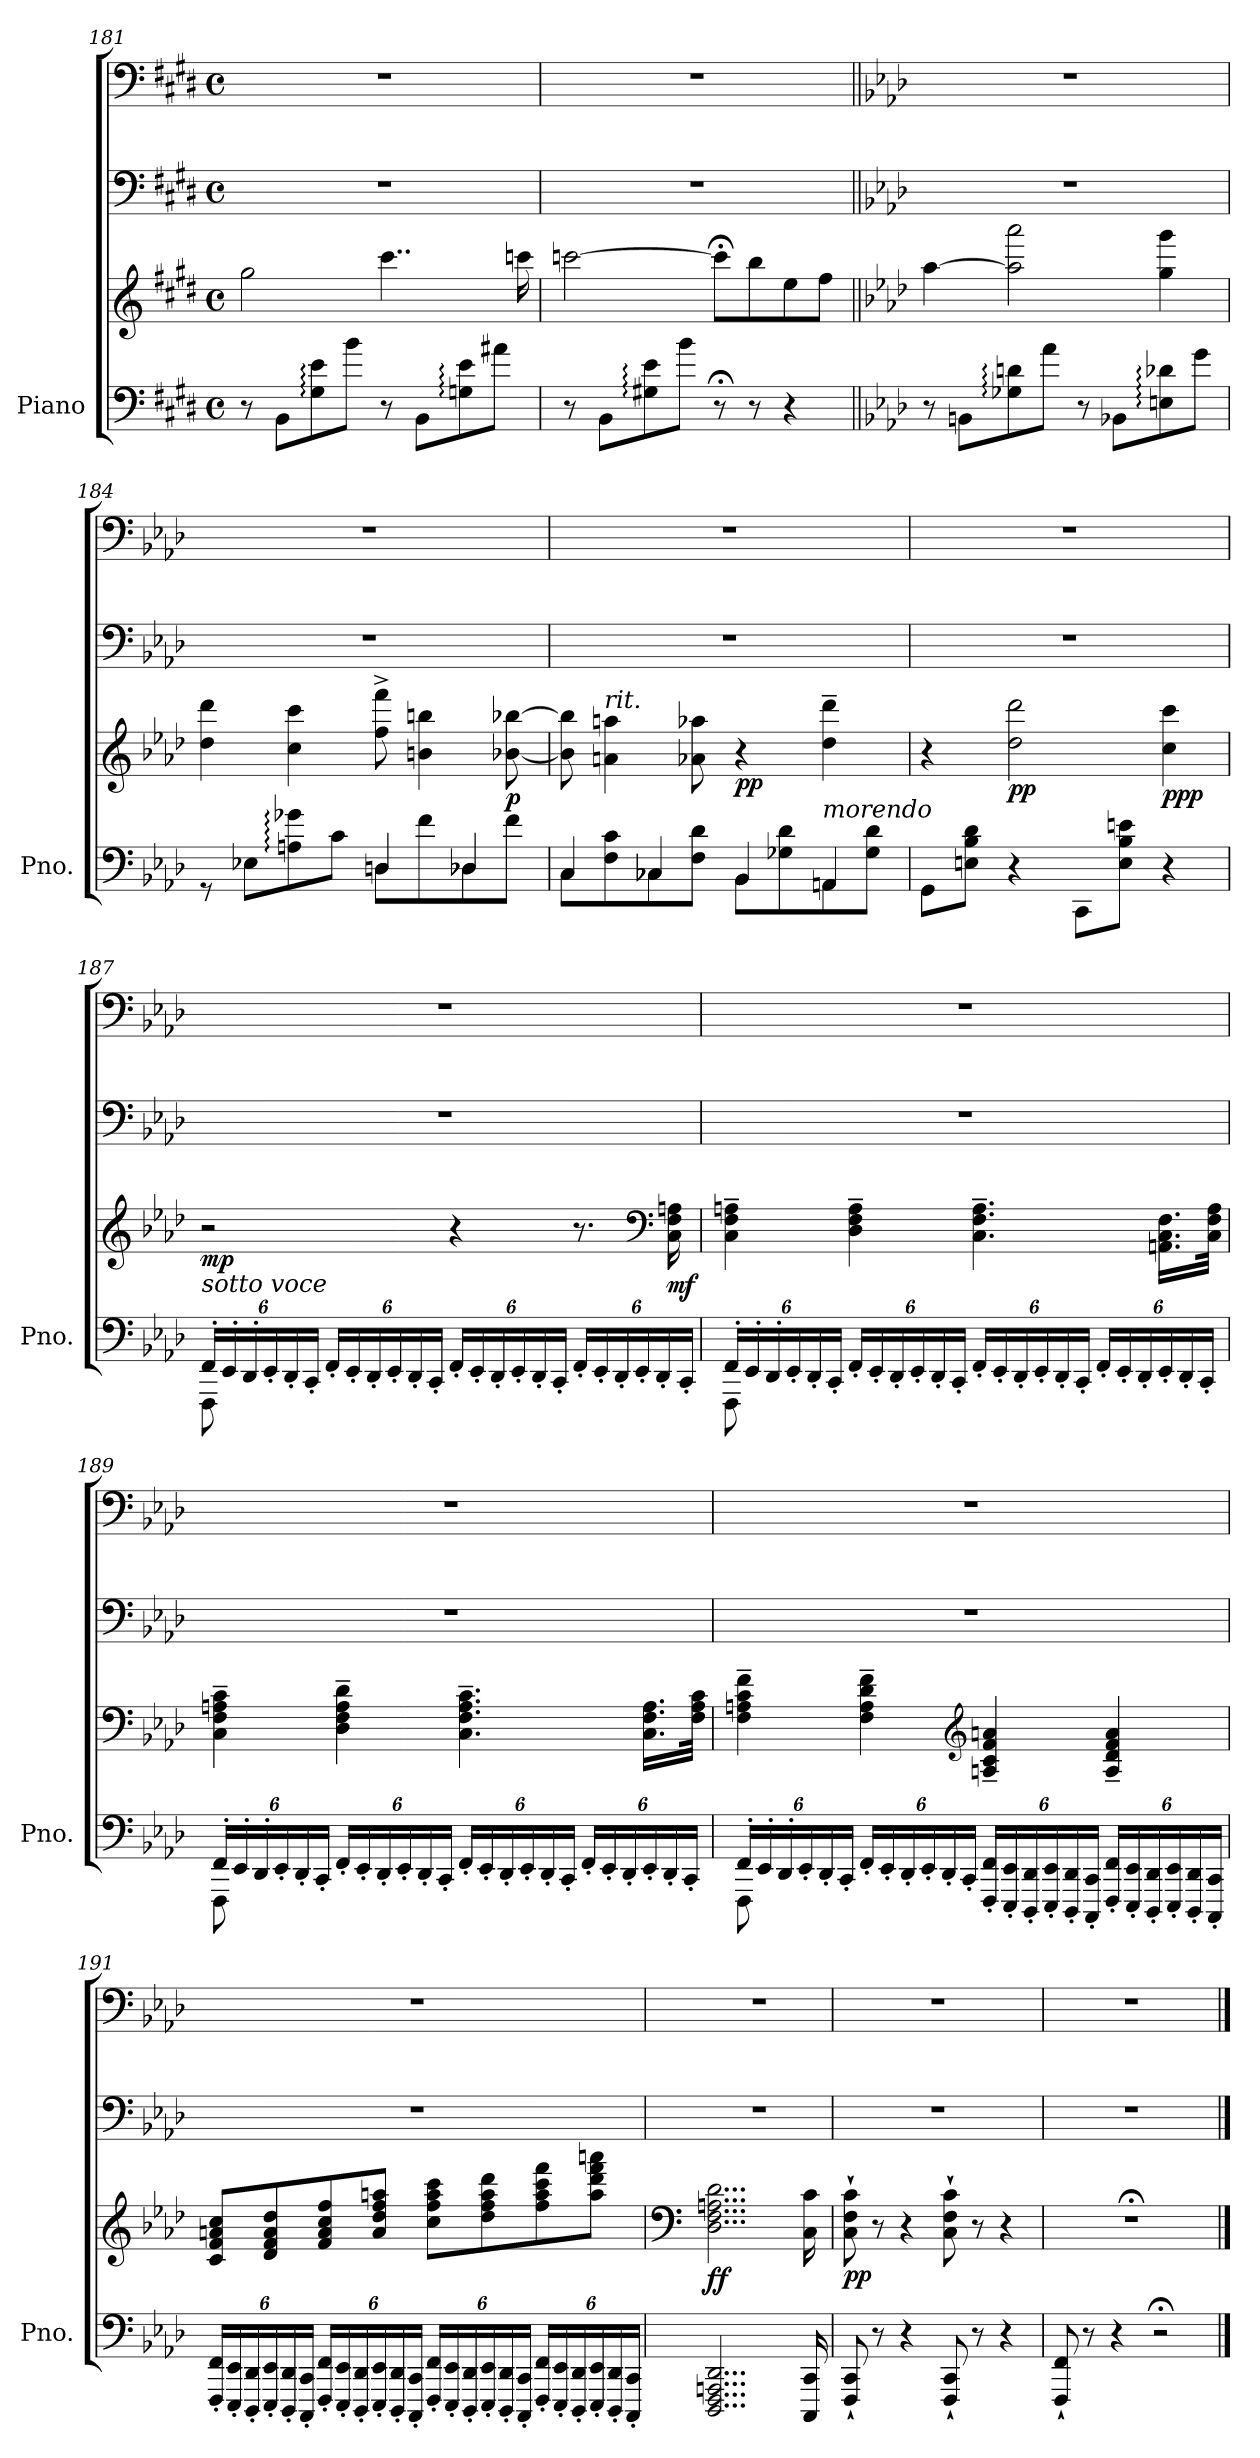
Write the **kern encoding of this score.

**kern	**kern	**kern	**kern	**dynam
*part1	*part1	*part1	*part1	*part1
*staff4	*staff3	*staff2	*staff1	*staff1/2/3/4
*I"Piano	*	*	*	*
*I'Pno.	*	*	*	*
*clefF4	*clefG2	*clefF4	*clefF4	*
*k[f#c#g#d#]	*k[f#c#g#d#]	*k[f#c#g#d#]	*k[f#c#g#d#]	*
*M4/4	*M4/4	*M4/4	*M4/4	*
*met(c)	*met(c)	*met(c)	*met(c)	*
*MM65	*MM65	*MM65	*MM65	*
=181	=181	=181	=181	=181
8r	2gg#\	1r	1r	.
8BB\L	.	.	.	.
8G#\: 8e\:	.	.	.	.
8b\J	.	.	.	.
8r	4..ccc#\	.	.	.
8BB\L	.	.	.	.
8Gn\: 8e\:	.	.	.	.
8a#X\J	.	.	.	.
.	16cccn\	.	.	.
=182	=182	=182	=182	=182
8r	[2cccn\	1r	1r	.
8BB\L	.	.	.	.
8G#X\: 8e\:	.	.	.	.
8b\J	.	.	.	.
8r;<	8ccc;<\L]	.	.	.
8r	8bb\	.	.	.
4r	8ee\	.	.	.
.	8ff#\J	.	.	.
!!LO:LB:g=z
=183||	=183||	=183||	=183||	=183||
*k[b-e-a-d-]	*k[b-e-a-d-]	*k[b-e-a-d-]	*k[b-e-a-d-]	*
*	*	*	*MM60	*
8r	[4aa-\	1r	1r	.
8BBn\L	.	.	.	.
8G-X\: 8dn\:	2aa-\] 2aaa-\	.	.	.
8a-\J	.	.	.	.
8r	.	.	.	.
8BB-X\L	.	.	.	.
8En\: 8d-X\:	4gg\ 4ggg\	.	.	.
8g\J	.	.	.	.
=184	=184	=184	=184	=184
*	*	*	*MM55	*
*^	*	*	*	*
8rGG	2ryy	4dd-\ 4ddd-\	1r	1r	.
8E-X\L	.	.	.	.	.
8An\: 8g-X\:	.	4cc\ 4ccc\	.	.	.
8c\J	.	.	.	.	.
4Dn/	8D\L	8ff\^ 8fff\^	.	.	.
.	8f\	4bn\ 4bbn\	.	.	.
4D-X/	8D-\	.	.	.	.
!	!	!	!	!	!LO:DY:b=3
.	8f\J	[8b-X\ [8bb-X\	.	.	p
=185	=185	=185	=185	=185	=185
4C/	8C\L	8b-\] 8bb-\]	1r	1r	.
!	!	!LO:TX:a:i:t=rit.	!	!	!
.	8F\ 8c\	4an\ 4aan\	.	.	.
4C-X/	8C-\	.	.	.	.
.	8F\ 8d-\J	8a-X\ 8aa-X\	.	.	.
!	!	!	!	!	!LO:DY:b=3
4BB-/	8BB-\L	4r	.	.	pp
.	8G-X\ 8d-\	.	.	.	.
!LO:TX:a:i:t=morendo	!	!	!	!	!
4AAn/	8AA\	4dd-\~ 4ddd-\~	.	.	.
.	8G-\ 8d-\J	.	.	.	.
*v	*v	*	*	*	*
=186	=186	=186	=186	=186
8GG\L	4r	1r	1r	.
8En\ 8B-\ 8d-\J	.	.	.	.
!	!	!	!	!LO:DY:b=3
4r	2dd-\ 2ddd-\	.	.	pp
8CC\L	.	.	.	.
8E\ 8B-\ 8en\J	.	.	.	.
!	!	!	!	!LO:DY:b=3
4r	4cc\ 4ccc\	.	.	ppp
!!LO:LB:g=z
=187	=187	=187	=187	=187
*Xbrackettup	*	*	*	*
*	*	*	*MM70	*
*^	*	*	*	*
!LO:TX:a:i:t=sotto voce	!	!	!	!	!
!	!	!	!	!	!LO:DY:b=3
24FF'/LL	8FFF\	2r	1r	1r	mp
24EE-'/	.	.	.	.	.
24DD-'/	.	.	.	.	.
24EE-'/	8ryy	.	.	.	.
24DD-'/	.	.	.	.	.
24CC'/JJ	.	.	.	.	.
24FF'/LL	4ryy	.	.	.	.
24EE-'/	.	.	.	.	.
24DD-'/	.	.	.	.	.
24EE-'/	.	.	.	.	.
24DD-'/	.	.	.	.	.
24CC'/JJ	.	.	.	.	.
24FF'/LL	2ryy	4r	.	.	.
24EE-'/	.	.	.	.	.
24DD-'/	.	.	.	.	.
24EE-'/	.	.	.	.	.
24DD-'/	.	.	.	.	.
24CC'/JJ	.	.	.	.	.
24FF'/LL	.	8.r	.	.	.
24EE-'/	.	.	.	.	.
24DD-'/	.	.	.	.	.
24EE-'/	.	.	.	.	.
24DD-'/	.	.	.	.	.
*	*	*clefF4	*	*	*
!	!	!	!	!	!LO:DY:b=3
.	.	16C\ 16F\ 16An\	.	.	mf
24CC'/JJ	.	.	.	.	.
=188	=188	=188	=188	=188	=188
*	*	*	*	*MM70	*
24FF'/LL	8FFF\	4C\~ 4F\~ 4An\~	1r	1r	.
24EE-'/	.	.	.	.	.
24DD-'/	.	.	.	.	.
24EE-'/	8ryy	.	.	.	.
24DD-'/	.	.	.	.	.
24CC'/JJ	.	.	.	.	.
24FF'/LL	4ryy	4D-\~ 4F\~ 4A\~	.	.	.
24EE-'/	.	.	.	.	.
24DD-'/	.	.	.	.	.
24EE-'/	.	.	.	.	.
24DD-'/	.	.	.	.	.
24CC'/JJ	.	.	.	.	.
24FF'/LL	2ryy	4.C\~ 4.F\~ 4.A\~	.	.	.
24EE-'/	.	.	.	.	.
24DD-'/	.	.	.	.	.
24EE-'/	.	.	.	.	.
24DD-'/	.	.	.	.	.
24CC'/JJ	.	.	.	.	.
24FF'/LL	.	.	.	.	.
24EE-'/	.	.	.	.	.
24DD-'/	.	.	.	.	.
24EE-'/	.	16.AAn\ 16.C\ 16.F\LL	.	.	.
24DD-'/	.	.	.	.	.
24CC'/JJ	.	.	.	.	.
.	.	32C\ 32F\ 32A\JJk	.	.	.
!!LO:LB:g=z
=189	=189	=189	=189	=189	=189
24FF'/LL	8FFF\	4C\~ 4F\~ 4An\~ 4c\~	1r	1r	.
24EE-'/	.	.	.	.	.
24DD-'/	.	.	.	.	.
24EE-'/	8ryy	.	.	.	.
24DD-'/	.	.	.	.	.
24CC'/JJ	.	.	.	.	.
24FF'/LL	4ryy	4D-\~ 4F\~ 4A\~ 4d-\~	.	.	.
24EE-'/	.	.	.	.	.
24DD-'/	.	.	.	.	.
24EE-'/	.	.	.	.	.
24DD-'/	.	.	.	.	.
24CC'/JJ	.	.	.	.	.
24FF'/LL	2ryy	4.C\~ 4.F\~ 4.A\~ 4.c\~	.	.	.
24EE-'/	.	.	.	.	.
24DD-'/	.	.	.	.	.
24EE-'/	.	.	.	.	.
24DD-'/	.	.	.	.	.
24CC'/JJ	.	.	.	.	.
24FF'/LL	.	.	.	.	.
24EE-'/	.	.	.	.	.
24DD-'/	.	.	.	.	.
24EE-'/	.	16.C\ 16.F\ 16.A\LL	.	.	.
24DD-'/	.	.	.	.	.
24CC'/JJ	.	.	.	.	.
.	.	32F\ 32A\ 32c\JJk	.	.	.
=190	=190	=190	=190	=190	=190
24FF'/LL	8FFF\	4F\~ 4An\~ 4c\~ 4f\~	1r	1r	.
24EE-'/	.	.	.	.	.
24DD-'/	.	.	.	.	.
24EE-'/	8ryy	.	.	.	.
24DD-'/	.	.	.	.	.
24CC'/JJ	.	.	.	.	.
24FF'/LL	4ryy	4F\~ 4A\~ 4d-\~ 4f\~	.	.	.
24EE-'/	.	.	.	.	.
24DD-'/	.	.	.	.	.
24EE-'/	.	.	.	.	.
24DD-'/	.	.	.	.	.
24CC'/JJ	.	.	.	.	.
*	*	*clefG2	*	*	*
24FFF/' 24FF/'LL	2ryy	4An/~ 4c/~ 4f/~ 4an/~	.	.	.
24EEE-/' 24EE-/'	.	.	.	.	.
24DDD-/' 24DD-/'	.	.	.	.	.
24EEE-/' 24EE-/'	.	.	.	.	.
24DDD-/' 24DD-/'	.	.	.	.	.
24CCC/' 24CC/'JJ	.	.	.	.	.
24FFF/' 24FF/'LL	.	4A/~ 4d-/~ 4f/~ 4a/~	.	.	.
24EEE-/' 24EE-/'	.	.	.	.	.
24DDD-/' 24DD-/'	.	.	.	.	.
24EEE-/' 24EE-/'	.	.	.	.	.
24DDD-/' 24DD-/'	.	.	.	.	.
24CCC/' 24CC/'JJ	.	.	.	.	.
!!LO:LB:g=z
=191	=191	=191	=191	=191	=191
24FFF/' 24FF/'LL	2ryy	8c/ 8f/ 8an/ 8cc/L	1r	1r	.
24EEE-/' 24EE-/'	.	.	.	.	.
24DDD-/' 24DD-/'	.	.	.	.	.
24EEE-/' 24EE-/'	.	8d-/ 8f/ 8a/ 8dd-/	.	.	.
24DDD-/' 24DD-/'	.	.	.	.	.
24CCC/' 24CC/'JJ	.	.	.	.	.
24FFF/' 24FF/'LL	.	8f/ 8a/ 8cc/ 8ff/	.	.	.
24EEE-/' 24EE-/'	.	.	.	.	.
24DDD-/' 24DD-/'	.	.	.	.	.
24EEE-/' 24EE-/'	.	8a/ 8dd-/ 8ff/ 8aan/J	.	.	.
24DDD-/' 24DD-/'	.	.	.	.	.
24CCC/' 24CC/'JJ	.	.	.	.	.
24FFF/' 24FF/'LL	2ryy	8cc\ 8ff\ 8aa\ 8ccc\L	.	.	.
24EEE-/' 24EE-/'	.	.	.	.	.
24DDD-/' 24DD-/'	.	.	.	.	.
24EEE-/' 24EE-/'	.	8dd-\ 8ff\ 8aa\ 8ddd-\	.	.	.
24DDD-/' 24DD-/'	.	.	.	.	.
24CCC/' 24CC/'JJ	.	.	.	.	.
24FFF/' 24FF/'LL	.	8ff\ 8aa\ 8ccc\ 8fff\	.	.	.
24EEE-/' 24EE-/'	.	.	.	.	.
24DDD-/' 24DD-/'	.	.	.	.	.
24EEE-/' 24EE-/'	.	8aa\ 8ddd-\ 8fff\ 8aaan\J	.	.	.
24DDD-/' 24DD-/'	.	.	.	.	.
24CCC/' 24CC/'JJ	.	.	.	.	.
*v	*v	*	*	*	*
=192	=192	=192	=192	=192
*	*clefF4	*	*	*
*	*	*	*MM60	*
!	!	!	!	!LO:DY:b=3
2...DDD-/ 2...FFF/ 2...AAAn/ 2...DD-/	2...D-\ 2...F\ 2...An\ 2...d-\	1r	1r	ff
16CCC/ 16CC/	16C\ 16c\	.	.	.
=193	=193	=193	=193	=193
*	*	*	*MM50	*
!	!	!	!	!LO:DY:b=3
8FFF/` 8CC/`	8C\` 8F\` 8c\`	1r	1r	pp
8r	8r	.	.	.
4r	4r	.	.	.
8FFF/` 8CC/`	8C\` 8F\` 8c\`	.	.	.
8r	8r	.	.	.
4r	4r	.	.	.
=194	=194	=194	=194	=194
8FFF/` 8FF/`	1r;<	1r	1r	.
8r	.	.	.	.
4r	.	.	.	.
2r;<	.	.	.	.
==	==	==	==	==
*-	*-	*-	*-	*-
